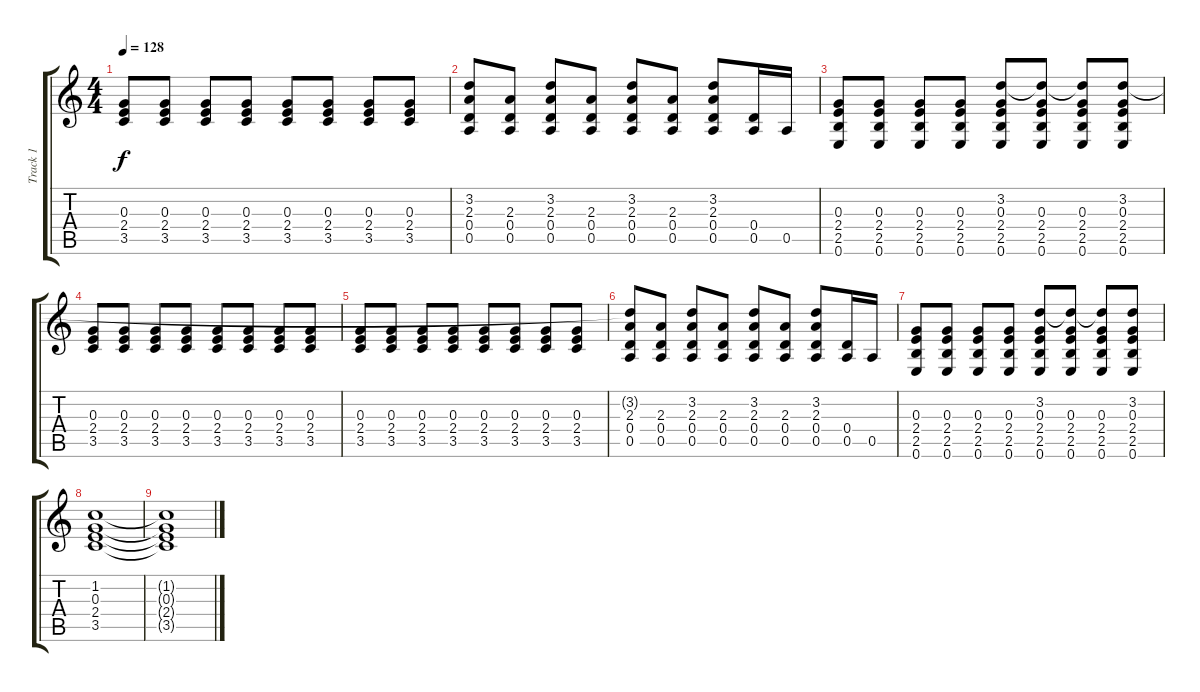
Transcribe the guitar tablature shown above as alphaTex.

\track ("Track 1" "Track 1") {instrument acousticguitarsteel}
\staff {score tabs}
\tuning (E4 B3 G3 D3 A2 E2) {hide}
\ts (4 4)
\tempo 128
\clef g2
\ks c
(0.3 2.4 3.5).8{dy f} (0.3 2.4 3.5).8 (0.3 2.4 3.5).8 (0.3 2.4 3.5).8 (0.3 2.4 3.5).8 (0.3 2.4 3.5).8 (0.3 2.4 3.5).8 (0.3 2.4 3.5).8 |
(3.2{t} 2.3 0.4 0.5).8 (2.3 0.4 0.5).8 (3.2 2.3 0.4 0.5).8 (2.3 0.4 0.5).8 (3.2 2.3 0.4 0.5).8 (2.3 0.4 0.5).8 (3.2 2.3 0.4 0.5).8 (0.4 0.5).16 0.5.16 |
(0.3 2.4 2.5 0.6).8 (0.3 2.4 2.5 0.6).8 (0.3 2.4 2.5 0.6).8 (0.3 2.4 2.5 0.6).8 (3.2 0.3 2.4 2.5 0.6).8 (3.2{t} 0.3 2.4 2.5 0.6).8 (3.2{t} 0.3 2.4 2.5 0.6).8 (3.2 0.3 2.4 2.5 0.6).8 |
(0.3 2.4 3.5).8 (0.3 2.4 3.5).8 (0.3 2.4 3.5).8 (0.3 2.4 3.5).8 (0.3 2.4 3.5).8 (0.3 2.4 3.5).8 (0.3 2.4 3.5).8 (0.3 2.4 3.5).8 |
(0.3 2.4 3.5).8 (0.3 2.4 3.5).8 (0.3 2.4 3.5).8 (0.3 2.4 3.5).8 (0.3 2.4 3.5).8 (0.3 2.4 3.5).8 (0.3 2.4 3.5).8 (0.3 2.4 3.5).8 |
(3.2{t} 2.3 0.4 0.5).8 (2.3 0.4 0.5).8 (3.2 2.3 0.4 0.5).8 (2.3 0.4 0.5).8 (3.2 2.3 0.4 0.5).8 (2.3 0.4 0.5).8 (3.2 2.3 0.4 0.5).8 (0.4 0.5).16 0.5.16 |
(0.3 2.4 2.5 0.6).8 (0.3 2.4 2.5 0.6).8 (0.3 2.4 2.5 0.6).8 (0.3 2.4 2.5 0.6).8 (3.2 0.3 2.4 2.5 0.6).8 (3.2{t} 0.3 2.4 2.5 0.6).8 (3.2{t} 0.3 2.4 2.5 0.6).8 (3.2 0.3 2.4 2.5 0.6).8 |
(1.2 0.3 2.4 3.5).1 |
(1.2{t} 0.3{t} 2.4{t} 3.5{t}).1
